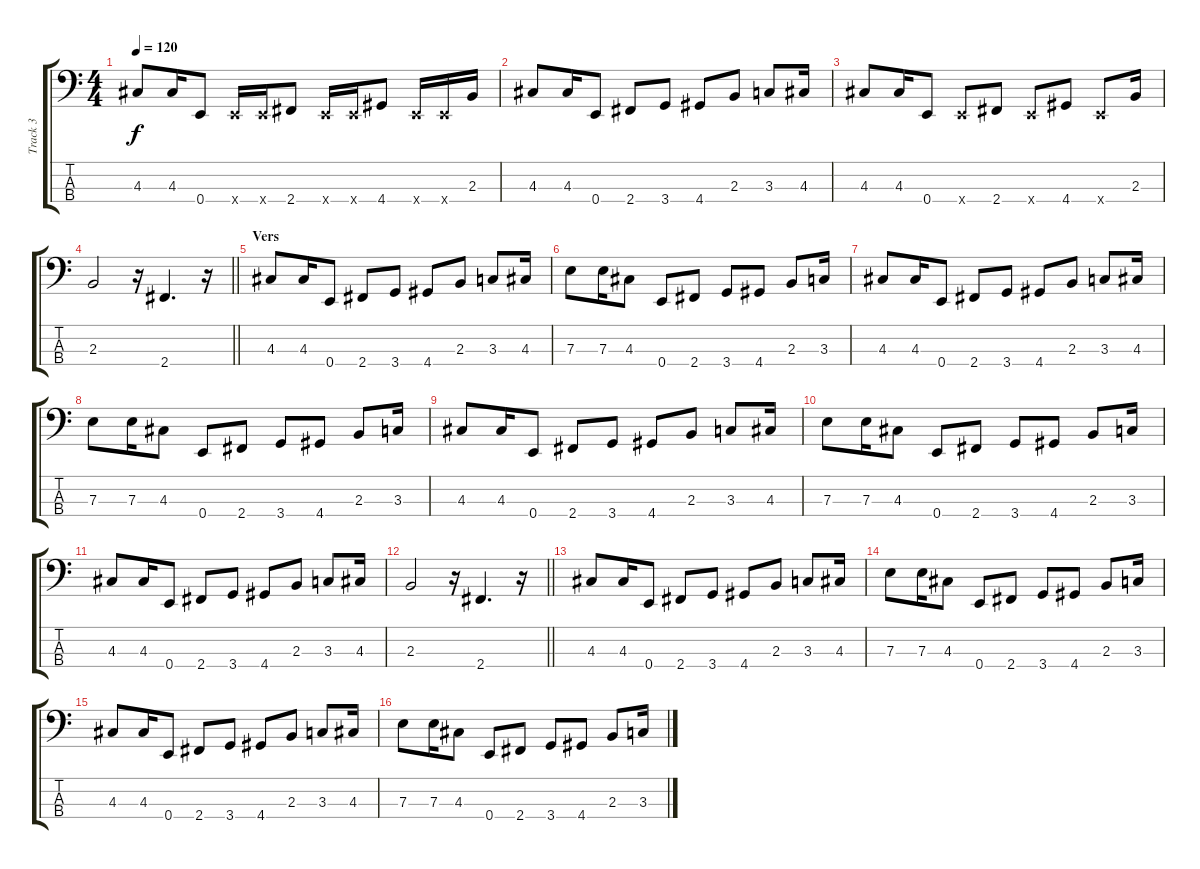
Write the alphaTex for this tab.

\track ("Track 3" "Track 3") {instrument electricbassfinger}
\staff {score tabs}
\tuning (G2 D2 A1 E1) {hide}
\ts (4 4)
\tempo 120
\clef f4
\ks c
4.3.8{dy f} 4.3.16 0.4.8 0.4{x}.16 0.4{x}.16 2.4.8 0.4{x}.16 0.4{x}.16 4.4.8 0.4{x}.16 0.4{x}.16 2.3.16 |
4.3.8 4.3.16 0.4.8 2.4.8 3.4.8 4.4.8 2.3.8 3.3.8 4.3.16 |
4.3.8 4.3.16 0.4.8 0.4{x}.8 2.4.8 0.4{x}.8 4.4.8 0.4{x}.8 2.3.16 |
\barLineRight lightlight
2.3.2 r.16 2.4.4{d} r.16 |
\section ("" "Vers")
4.3.8 4.3.16 0.4.8 2.4.8 3.4.8 4.4.8 2.3.8 3.3.8 4.3.16 |
7.3.8 7.3.16 4.3.8 0.4.8 2.4.8 3.4.8 4.4.8 2.3.8 3.3.16 |
4.3.8 4.3.16 0.4.8 2.4.8 3.4.8 4.4.8 2.3.8 3.3.8 4.3.16 |
7.3.8 7.3.16 4.3.8 0.4.8 2.4.8 3.4.8 4.4.8 2.3.8 3.3.16 |
4.3.8 4.3.16 0.4.8 2.4.8 3.4.8 4.4.8 2.3.8 3.3.8 4.3.16 |
7.3.8 7.3.16 4.3.8 0.4.8 2.4.8 3.4.8 4.4.8 2.3.8 3.3.16 |
4.3.8 4.3.16 0.4.8 2.4.8 3.4.8 4.4.8 2.3.8 3.3.8 4.3.16 |
\barLineRight lightlight
2.3.2 r.16 2.4.4{d} r.16 |
4.3.8 4.3.16 0.4.8 2.4.8 3.4.8 4.4.8 2.3.8 3.3.8 4.3.16 |
7.3.8 7.3.16 4.3.8 0.4.8 2.4.8 3.4.8 4.4.8 2.3.8 3.3.16 |
4.3.8 4.3.16 0.4.8 2.4.8 3.4.8 4.4.8 2.3.8 3.3.8 4.3.16 |
7.3.8 7.3.16 4.3.8 0.4.8 2.4.8 3.4.8 4.4.8 2.3.8 3.3.16
